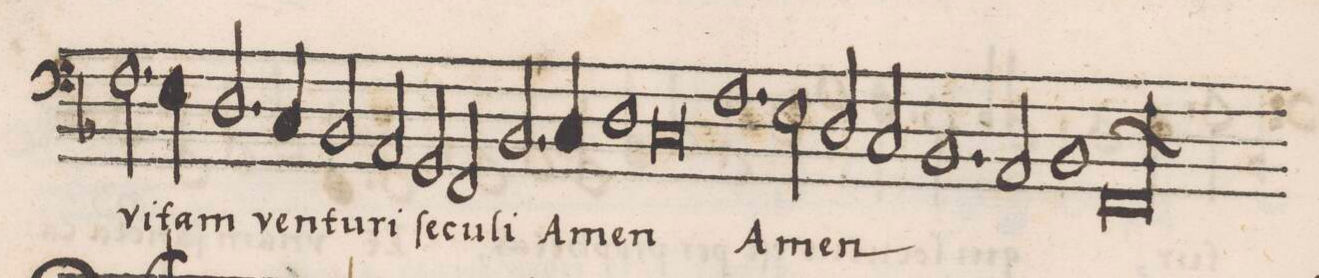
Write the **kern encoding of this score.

**kern	**text
*I"BASSVS	*
*clefF4	*
*k[b-]	*
*M2/1	*
2.F\	vi-
4E\	.
=209-	=209-
2.D/	-tam
4C/	ven-
2BB-/	-tu-
2AA/	-ri
=210-	=210-
2GG/	ſe-
2FF/	-cu-
2.BB-/	-li
4C/	A-
=211-	=211-
1D	.
0C	-men
=212-	=212-
1.F	A-
=213-	=213-
2E\	-men
2D/	.
2C/	.
=214-	=214-
1.BB-	.
2AA/	.
=215-	=215-
1BB-	.
1FF;	.
=-	=-
*-	*-
